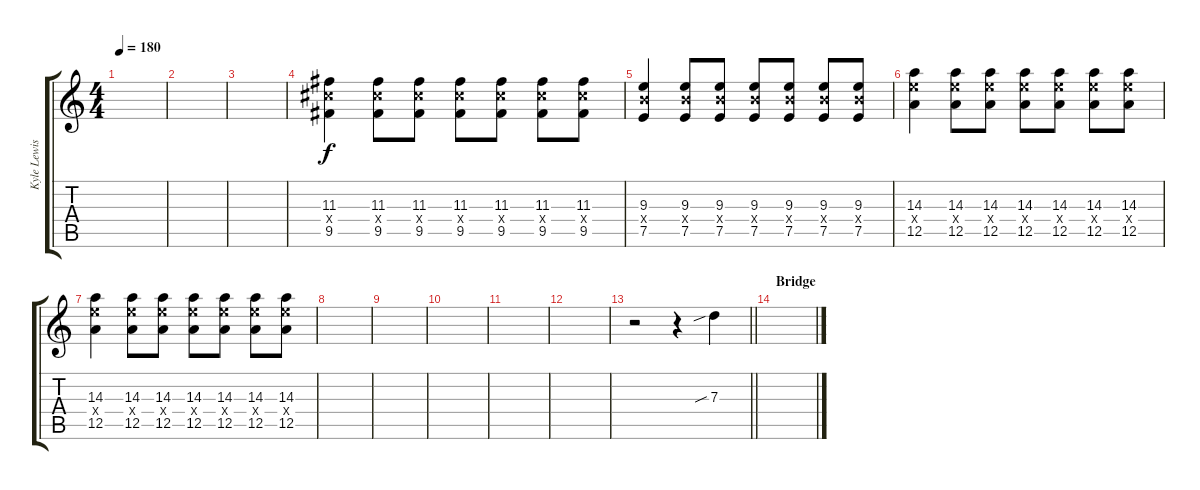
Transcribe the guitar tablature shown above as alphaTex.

\track ("Kyle Lewis - Guitar" "Kyle Lewis") {instrument distortionguitar}
\staff {score tabs}
\tuning (E4 B3 G3 D3 A2 E2) {hide}
\ts (4 4)
\tempo 180
\clef g2
\ks c
|
|
|
(11.3 11.4{x} 9.5).4{volume 9 balance 7} (11.3 11.4{x} 9.5).8 (11.3 11.4{x} 9.5).8 (11.3 11.4{x} 9.5).8 (11.3 11.4{x} 9.5).8 (11.3 11.4{x} 9.5).8 (11.3 11.4{x} 9.5).8 |
(9.3 9.4{x} 7.5).4 (9.3 9.4{x} 7.5).8 (9.3 9.4{x} 7.5).8 (9.3 9.4{x} 7.5).8 (9.3 9.4{x} 7.5).8 (9.3 9.4{x} 7.5).8 (9.3 9.4{x} 7.5).8 |
(14.3 14.4{x} 12.5).4 (14.3 14.4{x} 12.5).8 (14.3 14.4{x} 12.5).8 (14.3 14.4{x} 12.5).8 (14.3 14.4{x} 12.5).8 (14.3 14.4{x} 12.5).8 (14.3 14.4{x} 12.5).8 |
(14.3 14.4{x} 12.5).4 (14.3 14.4{x} 12.5).8 (14.3 14.4{x} 12.5).8 (14.3 14.4{x} 12.5).8 (14.3 14.4{x} 12.5).8 (14.3 14.4{x} 12.5).8 (14.3 14.4{x} 12.5).8 |
|
|
|
|
|
\barLineRight lightlight
r.2 r.4 7.3{sib}.4 |
\section ("" "Bridge")
